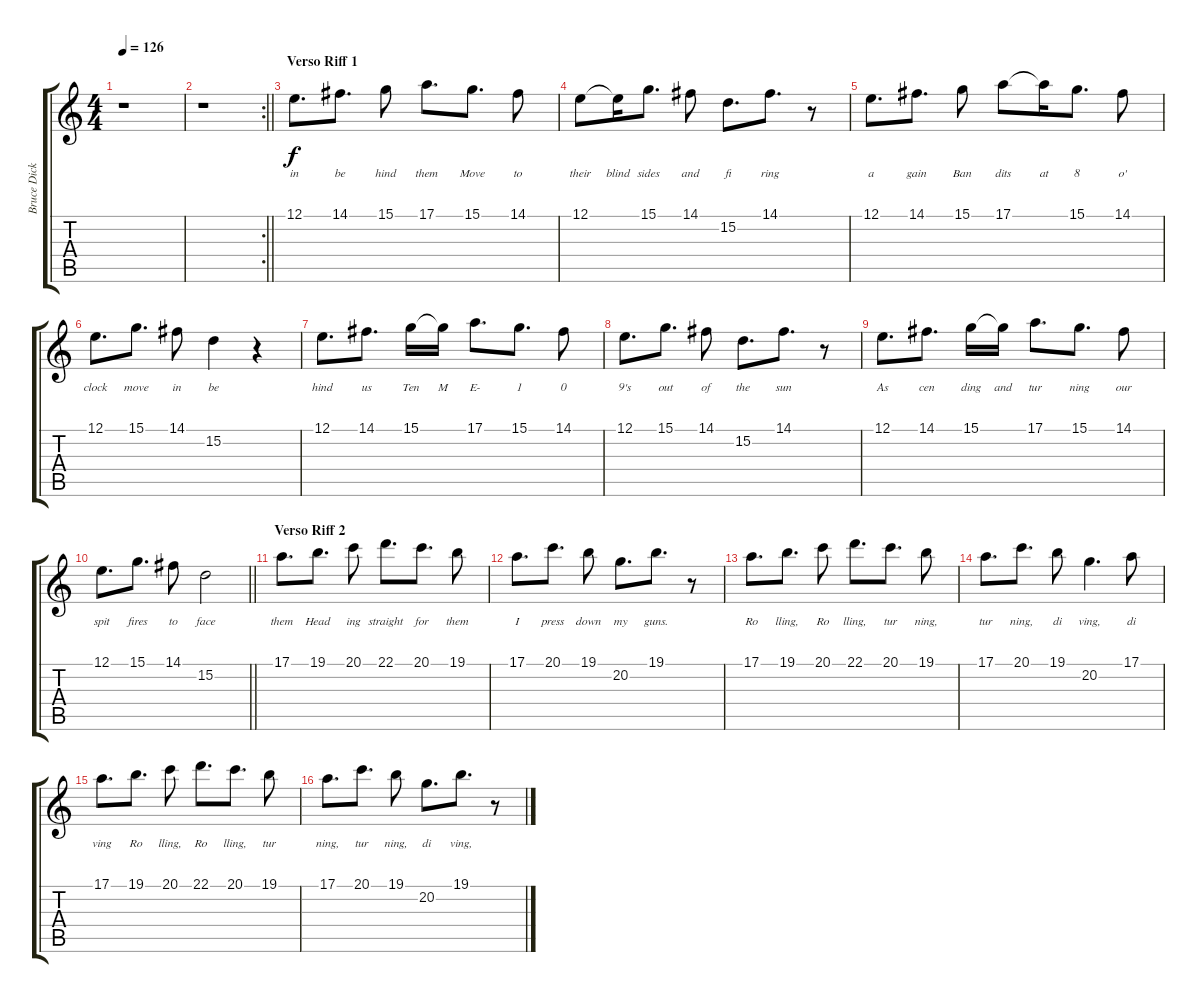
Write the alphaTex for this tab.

\track ("Bruce Dickinson" "Bruce Dick") {instrument lead2sawtooth}
\staff {score tabs}
\tuning (E4 B3 G3 D3 A2 E2) {hide}
\ts (4 4)
\tempo 126
\clef g2
\ks c
r.1{dy f} |
\rc 2
\barLineRight lightlight
r.1 |
\section ("" "Verso Riff 1")
12.1.8{d lyrics (0 "in") lyrics (1 "") lyrics (2 "") lyrics (3 "") lyrics (4 "")} 14.1.8{d lyrics (0 "be") lyrics (1 "") lyrics (2 "") lyrics (3 "") lyrics (4 "")} 15.1.8{lyrics (0 "hind") lyrics (1 "") lyrics (2 "") lyrics (3 "") lyrics (4 "")} 17.1.8{d lyrics (0 "them") lyrics (1 "") lyrics (2 "") lyrics (3 "") lyrics (4 "")} 15.1.8{d lyrics (0 "Move") lyrics (1 "") lyrics (2 "") lyrics (3 "") lyrics (4 "")} 14.1.8{lyrics (0 "to") lyrics (1 "") lyrics (2 "") lyrics (3 "") lyrics (4 "")} |
12.1.8{lyrics (0 "their") lyrics (1 "") lyrics (2 "") lyrics (3 "") lyrics (4 "")} 12.1{t}.16{lyrics (0 "blind") lyrics (1 "") lyrics (2 "") lyrics (3 "") lyrics (4 "")} 15.1.8{d lyrics (0 "sides") lyrics (1 "") lyrics (2 "") lyrics (3 "") lyrics (4 "")} 14.1.8{lyrics (0 "and") lyrics (1 "") lyrics (2 "") lyrics (3 "") lyrics (4 "")} 15.2.8{d lyrics (0 "fi") lyrics (1 "") lyrics (2 "") lyrics (3 "") lyrics (4 "")} 14.1.8{d lyrics (0 "ring") lyrics (1 "") lyrics (2 "") lyrics (3 "") lyrics (4 "")} r.8 |
12.1.8{d lyrics (0 "a") lyrics (1 "") lyrics (2 "") lyrics (3 "") lyrics (4 "")} 14.1.8{d lyrics (0 "gain") lyrics (1 "") lyrics (2 "") lyrics (3 "") lyrics (4 "")} 15.1.8{lyrics (0 "Ban") lyrics (1 "") lyrics (2 "") lyrics (3 "") lyrics (4 "")} 17.1.8{lyrics (0 "dits") lyrics (1 "") lyrics (2 "") lyrics (3 "") lyrics (4 "")} 17.1{t}.16{lyrics (0 "at") lyrics (1 "") lyrics (2 "") lyrics (3 "") lyrics (4 "")} 15.1.8{d lyrics (0 "8") lyrics (1 "") lyrics (2 "") lyrics (3 "") lyrics (4 "")} 14.1.8{lyrics (0 "o'") lyrics (1 "") lyrics (2 "") lyrics (3 "") lyrics (4 "")} |
12.1.8{d lyrics (0 "clock") lyrics (1 "") lyrics (2 "") lyrics (3 "") lyrics (4 "")} 15.1.8{d lyrics (0 "move") lyrics (1 "") lyrics (2 "") lyrics (3 "") lyrics (4 "")} 14.1.8{lyrics (0 "in") lyrics (1 "") lyrics (2 "") lyrics (3 "") lyrics (4 "")} 15.2.4{lyrics (0 "be") lyrics (1 "") lyrics (2 "") lyrics (3 "") lyrics (4 "")} r.4 |
12.1.8{d lyrics (0 "hind") lyrics (1 "") lyrics (2 "") lyrics (3 "") lyrics (4 "")} 14.1.8{d lyrics (0 "us") lyrics (1 "") lyrics (2 "") lyrics (3 "") lyrics (4 "")} 15.1.16{lyrics (0 "Ten") lyrics (1 "") lyrics (2 "") lyrics (3 "") lyrics (4 "")} 15.1{t}.16{lyrics (0 "M") lyrics (1 "") lyrics (2 "") lyrics (3 "") lyrics (4 "")} 17.1.8{d lyrics (0 "E-") lyrics (1 "") lyrics (2 "") lyrics (3 "") lyrics (4 "")} 15.1.8{d lyrics (0 "1") lyrics (1 "") lyrics (2 "") lyrics (3 "") lyrics (4 "")} 14.1.8{lyrics (0 "0") lyrics (1 "") lyrics (2 "") lyrics (3 "") lyrics (4 "")} |
12.1.8{d lyrics (0 "9's") lyrics (1 "") lyrics (2 "") lyrics (3 "") lyrics (4 "")} 15.1.8{d lyrics (0 "out") lyrics (1 "") lyrics (2 "") lyrics (3 "") lyrics (4 "")} 14.1.8{lyrics (0 "of") lyrics (1 "") lyrics (2 "") lyrics (3 "") lyrics (4 "")} 15.2.8{d lyrics (0 "the") lyrics (1 "") lyrics (2 "") lyrics (3 "") lyrics (4 "")} 14.1.8{d lyrics (0 "sun") lyrics (1 "") lyrics (2 "") lyrics (3 "") lyrics (4 "")} r.8 |
12.1.8{d lyrics (0 "As") lyrics (1 "") lyrics (2 "") lyrics (3 "") lyrics (4 "")} 14.1.8{d lyrics (0 "cen") lyrics (1 "") lyrics (2 "") lyrics (3 "") lyrics (4 "")} 15.1.16{lyrics (0 "ding") lyrics (1 "") lyrics (2 "") lyrics (3 "") lyrics (4 "")} 15.1{t}.16{lyrics (0 "and") lyrics (1 "") lyrics (2 "") lyrics (3 "") lyrics (4 "")} 17.1.8{d lyrics (0 "tur") lyrics (1 "") lyrics (2 "") lyrics (3 "") lyrics (4 "")} 15.1.8{d lyrics (0 "ning") lyrics (1 "") lyrics (2 "") lyrics (3 "") lyrics (4 "")} 14.1.8{lyrics (0 "our") lyrics (1 "") lyrics (2 "") lyrics (3 "") lyrics (4 "")} |
\barLineRight lightlight
12.1.8{d lyrics (0 "spit") lyrics (1 "") lyrics (2 "") lyrics (3 "") lyrics (4 "")} 15.1.8{d lyrics (0 "fires") lyrics (1 "") lyrics (2 "") lyrics (3 "") lyrics (4 "")} 14.1.8{lyrics (0 "to") lyrics (1 "") lyrics (2 "") lyrics (3 "") lyrics (4 "")} 15.2.2{lyrics (0 "face") lyrics (1 "") lyrics (2 "") lyrics (3 "") lyrics (4 "")} |
\section ("" "Verso Riff 2")
17.1.8{d lyrics (0 "them") lyrics (1 "") lyrics (2 "") lyrics (3 "") lyrics (4 "")} 19.1.8{d lyrics (0 "Head") lyrics (1 "") lyrics (2 "") lyrics (3 "") lyrics (4 "")} 20.1.8{lyrics (0 "ing") lyrics (1 "") lyrics (2 "") lyrics (3 "") lyrics (4 "")} 22.1.8{d lyrics (0 "straight") lyrics (1 "") lyrics (2 "") lyrics (3 "") lyrics (4 "")} 20.1.8{d lyrics (0 "for") lyrics (1 "") lyrics (2 "") lyrics (3 "") lyrics (4 "")} 19.1.8{lyrics (0 "them") lyrics (1 "") lyrics (2 "") lyrics (3 "") lyrics (4 "")} |
17.1.8{d lyrics (0 "I") lyrics (1 "") lyrics (2 "") lyrics (3 "") lyrics (4 "")} 20.1.8{d lyrics (0 "press") lyrics (1 "") lyrics (2 "") lyrics (3 "") lyrics (4 "")} 19.1.8{lyrics (0 "down") lyrics (1 "") lyrics (2 "") lyrics (3 "") lyrics (4 "")} 20.2.8{d lyrics (0 "my") lyrics (1 "") lyrics (2 "") lyrics (3 "") lyrics (4 "")} 19.1.8{d lyrics (0 "guns.") lyrics (1 "") lyrics (2 "") lyrics (3 "") lyrics (4 "")} r.8 |
17.1.8{d lyrics (0 "Ro") lyrics (1 "") lyrics (2 "") lyrics (3 "") lyrics (4 "")} 19.1.8{d lyrics (0 "lling,") lyrics (1 "") lyrics (2 "") lyrics (3 "") lyrics (4 "")} 20.1.8{lyrics (0 "Ro") lyrics (1 "") lyrics (2 "") lyrics (3 "") lyrics (4 "")} 22.1.8{d lyrics (0 "lling,") lyrics (1 "") lyrics (2 "") lyrics (3 "") lyrics (4 "")} 20.1.8{d lyrics (0 "tur") lyrics (1 "") lyrics (2 "") lyrics (3 "") lyrics (4 "")} 19.1.8{lyrics (0 "ning,") lyrics (1 "") lyrics (2 "") lyrics (3 "") lyrics (4 "")} |
17.1.8{d lyrics (0 "tur") lyrics (1 "") lyrics (2 "") lyrics (3 "") lyrics (4 "")} 20.1.8{d lyrics (0 "ning,") lyrics (1 "") lyrics (2 "") lyrics (3 "") lyrics (4 "")} 19.1.8{lyrics (0 "di") lyrics (1 "") lyrics (2 "") lyrics (3 "") lyrics (4 "")} 20.2.4{d lyrics (0 "ving,") lyrics (1 "") lyrics (2 "") lyrics (3 "") lyrics (4 "")} 17.1.8{lyrics (0 "di") lyrics (1 "") lyrics (2 "") lyrics (3 "") lyrics (4 "")} |
17.1.8{d lyrics (0 "ving") lyrics (1 "") lyrics (2 "") lyrics (3 "") lyrics (4 "")} 19.1.8{d lyrics (0 "Ro") lyrics (1 "") lyrics (2 "") lyrics (3 "") lyrics (4 "")} 20.1.8{lyrics (0 "lling,") lyrics (1 "") lyrics (2 "") lyrics (3 "") lyrics (4 "")} 22.1.8{d lyrics (0 "Ro") lyrics (1 "") lyrics (2 "") lyrics (3 "") lyrics (4 "")} 20.1.8{d lyrics (0 "lling,") lyrics (1 "") lyrics (2 "") lyrics (3 "") lyrics (4 "")} 19.1.8{lyrics (0 "tur") lyrics (1 "") lyrics (2 "") lyrics (3 "") lyrics (4 "")} |
17.1.8{d lyrics (0 "ning,") lyrics (1 "") lyrics (2 "") lyrics (3 "") lyrics (4 "")} 20.1.8{d lyrics (0 "tur") lyrics (1 "") lyrics (2 "") lyrics (3 "") lyrics (4 "")} 19.1.8{lyrics (0 "ning,") lyrics (1 "") lyrics (2 "") lyrics (3 "") lyrics (4 "")} 20.2.8{d lyrics (0 "di") lyrics (1 "") lyrics (2 "") lyrics (3 "") lyrics (4 "")} 19.1.8{d lyrics (0 "ving,") lyrics (1 "") lyrics (2 "") lyrics (3 "") lyrics (4 "")} r.8
